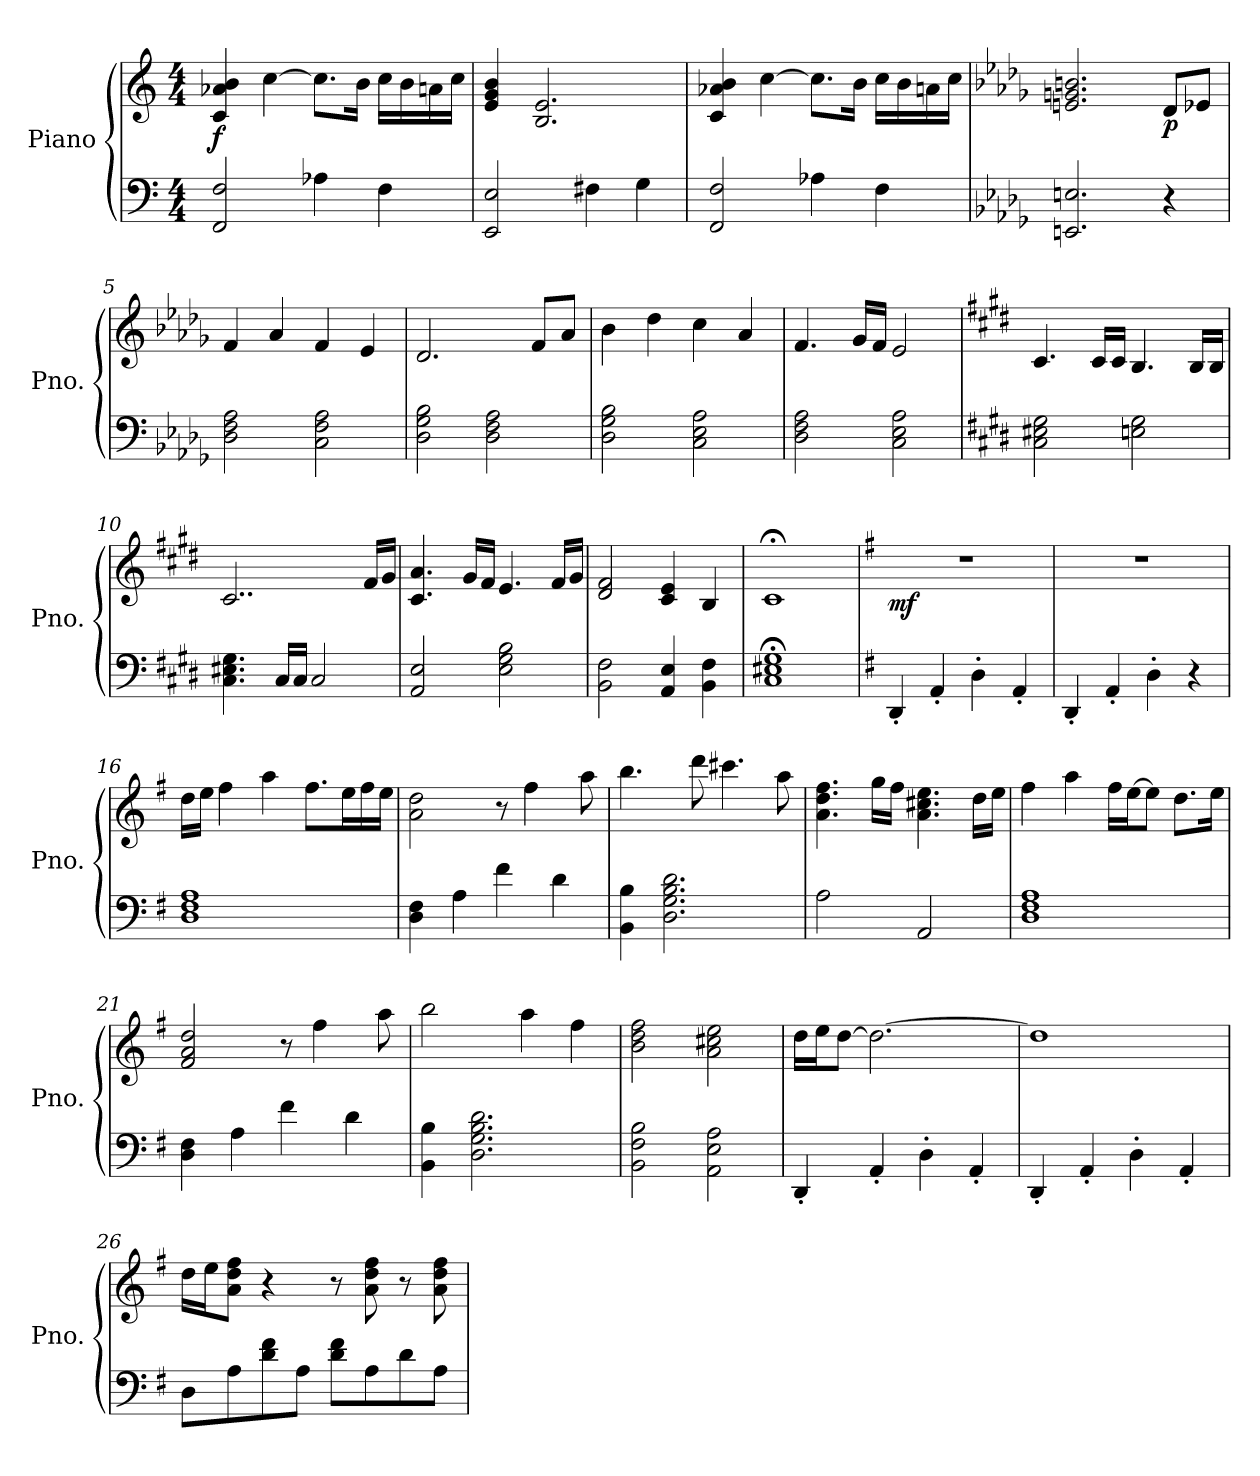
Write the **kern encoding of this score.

**kern	**kern	**dynam
*part1	*part1	*part1
*staff2	*staff1	*staff1/2
*I"Piano	*	*
*I'Pno.	*	*
*clefF4	*clefG2	*
*k[]	*k[]	*
*M4/4	*M4/4	*
*MM55	*MM55	*
=1	=1	=1
!	!	!LO:DY:a=2
2FF/ 2F/	4c/ 4a-X/ 4b/	f
.	[4cc\	.
4A-X\	8.cc\L]	.
.	16b\Jk	.
4F\	16cc\LL	.
.	16b\	.
.	16an\	.
.	16cc\JJ	.
=2	=2	=2
2EE/ 2E/	4e/ 4g/ 4b/	.
.	2.B/ 2.e/	.
4F#X\	.	.
4G\	.	.
=3	=3	=3
2FF/ 2F/	4c/ 4a-X/ 4b/	.
.	[4cc\	.
4A-X\	8.cc\L]	.
.	16b\Jk	.
4F\	16cc\LL	.
.	16b\	.
.	16an\	.
.	16cc\JJ	.
=4	=4	=4
*k[b-e-a-d-g-]	*k[b-e-a-d-g-]	*
2.EEn/ 2.En/	2.en/ 2.gn/ 2.bn/	.
!	!	!LO:DY:b
4r	8d-/L	p
.	8e-X/J	.
=5	=5	=5
*	*MM78	*
2D-\ 2F\ 2A-\	4f/	.
.	4a-/	.
2C\ 2F\ 2A-\	4f/	.
.	4e-/	.
!!LO:LB:g=z
=6	=6	=6
2D-\ 2G-\ 2B-\	2.d-/	.
2D-\ 2F\ 2A-\	.	.
.	8f/L	.
.	8a-/J	.
=7	=7	=7
2D-\ 2G-\ 2B-\	4b-\	.
.	4dd-\	.
2C\ 2E-\ 2A-\	4cc\	.
.	4a-/	.
=8	=8	=8
2D-\ 2F\ 2A-\	4.f/	.
.	16g-/LL	.
.	16f/JJ	.
2C\ 2E-\ 2A-\	2e-/	.
=9	=9	=9
*k[f#c#g#d#]	*k[f#c#g#d#]	*
2C#\ 2E#X\ 2G#\	4.c#/	.
.	16c#/LL	.
.	16c#/JJ	.
2En\ 2G#\	4.B/	.
.	16B/LL	.
.	16B/JJ	.
=10	=10	=10
4.C#\ 4.E#X\ 4.G#\	2..c#/	.
16C#/LL	.	.
16C#/JJ	.	.
2C#/	.	.
.	16f#/LL	.
.	16g#/JJ	.
=11	=11	=11
2AA/ 2E/	4.c#/ 4.a/	.
.	16g#/LL	.
.	16f#/JJ	.
2E\ 2G#\ 2B\	4.e/	.
.	16f#/LL	.
.	16g#/JJ	.
!!LO:LB:g=z
=12	=12	=12
2BB\ 2F#\	2d#/ 2f#/	.
4AA/ 4E/	4c#/ 4e/	.
4BB\ 4F#\	4B/	.
=13	=13	=13
1C#;< 1E#X;< 1G#;<	1c#;<	.
=14	=14	=14
*k[f#]	*k[f#]	*
*	*MM107	*
!	!	!LO:DY:b
4DD'/	1r	mf
4AA'/	.	.
4D'\	.	.
4AA'/	.	.
=15	=15	=15
4DD'/	1r	.
4AA'/	.	.
4D'\	.	.
4r	.	.
=16	=16	=16
1D 1F# 1A	16dd\LL	.
.	16ee\JJ	.
.	4ff#\	.
.	4aa\	.
.	8.ff#\L	.
.	16ee\L	.
.	16ff#\	.
.	16ee\JJ	.
=17	=17	=17
4D\ 4F#\	2a\ 2dd\	.
4A\	.	.
4f#\	8r	.
.	4ff#\	.
4d\	.	.
.	8aa\	.
=18	=18	=18
4BB\ 4B\	4.bb\	.
2.D\ 2.G\ 2.B\ 2.d\	.	.
.	8ddd\	.
.	4.ccc#X\	.
.	8aa\	.
!!LO:LB:g=z
=19	=19	=19
2A\	4.a\ 4.dd\ 4.ff#\	.
.	16gg\LL	.
.	16ff#\JJ	.
2AA/	4.a\ 4.cc#X\ 4.ee\	.
.	16dd\LL	.
.	16ee\JJ	.
=20	=20	=20
1D 1F# 1A	4ff#\	.
.	4aa\	.
.	16ff#\LL	.
.	[16ee\J	.
.	8ee\J]	.
.	8.dd\L	.
.	16ee\Jk	.
=21	=21	=21
4D\ 4F#\	2f#/ 2a/ 2dd/	.
4A\	.	.
4f#\	8r	.
.	4ff#\	.
4d\	.	.
.	8aa\	.
=22	=22	=22
4BB\ 4B\	2bb\	.
2.D\ 2.G\ 2.B\ 2.d\	.	.
.	4aa\	.
.	4ff#\	.
=23	=23	=23
2BB\ 2F#\ 2B\	2b\ 2dd\ 2ff#\	.
2AA\ 2E\ 2A\	2a\ 2cc#X\ 2ee\	.
=24	=24	=24
4DD'/	16dd\LL	.
.	16ee\J	.
.	[8dd\J	.
4AA'/	2.dd\_	.
4D'\	.	.
4AA'/	.	.
=25	=25	=25
4DD'/	1dd]	.
4AA'/	.	.
4D'\	.	.
4AA'/	.	.
!!LO:LB:g=z
=26	=26	=26
8D\L	16dd\LL	.
.	16ee\J	.
8A\	8a\ 8dd\ 8ff#\J	.
8d\ 8f#\	4r	.
8A\J	.	.
8d\ 8f#\L	8r	.
8A\	8a\ 8dd\ 8ff#\	.
8d\	8r	.
8A\J	8a\ 8dd\ 8ff#\	.
=	=	=
*-	*-	*-
